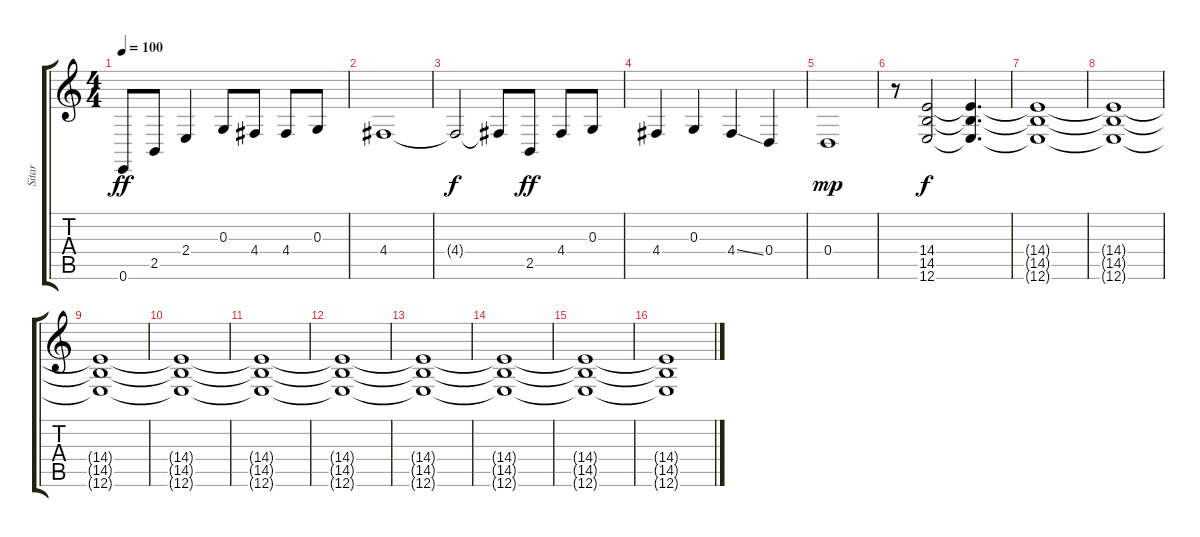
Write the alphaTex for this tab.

\track ("Sitar" "Sitar") {instrument sitar}
\staff {score tabs}
\tuning (E4 B3 G3 D3 A2 E2) {hide}
\ts (4 4)
\tempo 100
\clef g2
\ks c
0.6.8{dy ff} 2.5.8 2.4.4 0.3.8 4.4.8 4.4.8 0.3.8 |
4.4.1 |
4.4{t}.2{dy f} 4.4{t}.8 2.5.8{dy ff} 4.4.8 0.3.8 |
4.4.4 0.3.4 4.4{ss}.4 0.4.4 |
0.4.1{dy mp} |
r.8 (14.4 14.5 12.6).2{dy f} (14.4{t} 14.5{t} 12.6{t}).4{d} |
(14.4{t} 14.5{t} 12.6{t}).1 |
(14.4{t} 14.5{t} 12.6{t}).1 |
(14.4{t} 14.5{t} 12.6{t}).1 |
(14.4{t} 14.5{t} 12.6{t}).1 |
(14.4{t} 14.5{t} 12.6{t}).1 |
(14.4{t} 14.5{t} 12.6{t}).1 |
(14.4{t} 14.5{t} 12.6{t}).1 |
(14.4{t} 14.5{t} 12.6{t}).1 |
(14.4{t} 14.5{t} 12.6{t}).1 |
(14.4{t} 14.5{t} 12.6{t}).1
